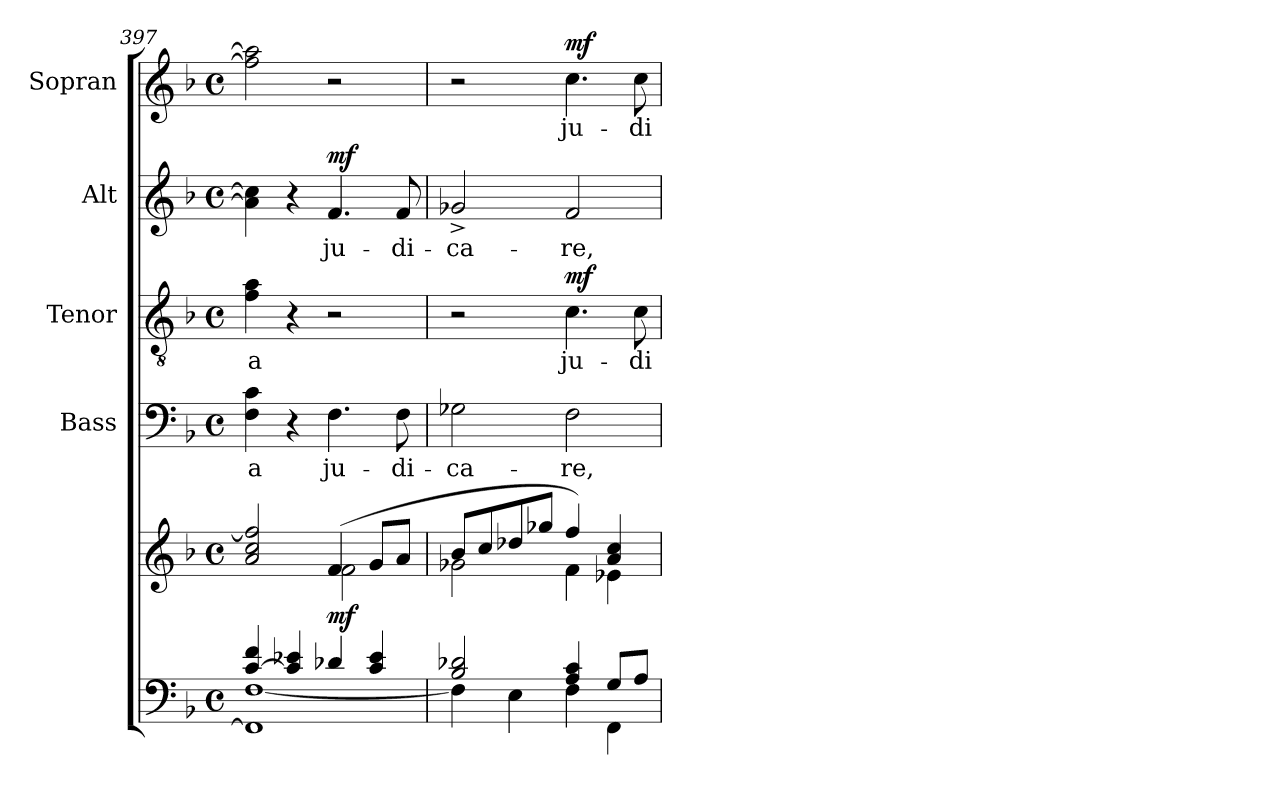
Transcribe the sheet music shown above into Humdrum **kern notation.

**kern	**kern	**dynam	**kern	**text	**kern	**text	**dynam	**kern	**text	**dynam	**kern	**text	**dynam
*part5	*part5	*part5	*part4	*part4	*part3	*part3	*part3	*part2	*part2	*part2	*part1	*part1	*part1
*staff6	*staff5	*staff5/6	*staff4	*staff4	*staff3	*staff3	*staff3	*staff2	*staff2	*staff2	*staff1	*staff1	*staff1
*	*	*	*I"Bass	*	*I"Tenor	*	*	*I"Alt	*	*	*I"Sopran	*	*
*	*	*	*I'B.	*	*I'T.	*	*	*I'A.	*	*	*I'S.	*	*
*clefF4	*clefG2	*	*clefF4	*	*clefGv2	*	*	*clefG2	*	*	*clefG2	*	*
*k[b-]	*k[b-]	*	*k[b-]	*	*k[b-]	*	*	*k[b-]	*	*	*k[b-]	*	*
*F:	*F:	*	*F:	*	*F:	*	*	*F:	*	*	*F:	*	*
*M4/4	*M4/4	*	*M4/4	*	*M4/4	*	*	*M4/4	*	*	*M4/4	*	*
*met(c)	*met(c)	*	*met(c)	*	*met(c)	*	*	*met(c)	*	*	*met(c)	*	*
=397	=397	=397	=397	=397	=397	=397	=397	=397	=397	=397	=397	=397	=397
*^	*^	*	*	*	*	*	*	*	*	*	*	*	*
!	!	!	!	!	!	!LO:LY:b	!	!LO:LY:b	!	!	!	!	!	!	!
[>4c/ 4f/	1FF] [<1F	2a/ 2cc/ 2ff/]	2ryy	.	4F\ 4c\	-a	4f\ 4a\	-a	.	4a\] 4cc\]	.	.	2ff\] 2aa\]	.	.
4c/] 4e-X/	.	.	.	.	4r	.	4r	.	.	4r	.	.	.	.	.
!	!	!	!	!LO:DY:b	!	!LO:LY:b	!	!	!	!	!LO:LY:b	!LO:DY:a	!	!	!
4d-X/	.	(4f/	2f\	mf	4.F\	ju-	2r	.	.	4.f/	ju-	mf	2r	.	.
4c/ 4e-/	.	8g/L	.	.	.	.	.	.	.	.	.	.	.	.	.
!	!	!	!	!	!	!LO:LY:b	!	!	!	!	!LO:LY:b	!	!	!	!
.	.	8a/J	.	.	8F\	-di-	.	.	.	8f/	-di-	.	.	.	.
=398	=398	=398	=398	=398	=398	=398	=398	=398	=398	=398	=398	=398	=398	=398	=398
!	!	!	!	!	!	!LO:LY:b	!	!	!	!	!LO:LY:b	!	!	!	!
2B-/ 2d-X/	4F\]	8b-/L	2g-X\	.	2G-X\	-ca-	2r	.	.	2g-X^>/	-ca-	.	2r	.	.
.	.	8cc/	.	.	.	.	.	.	.	.	.	.	.	.	.
.	4E\	8dd-X/	.	.	.	.	.	.	.	.	.	.	.	.	.
.	.	8gg-X/J	.	.	.	.	.	.	.	.	.	.	.	.	.
!	!	!	!	!	!	!LO:LY:b	!	!LO:LY:b	!LO:DY:a	!	!LO:LY:b	!	!	!LO:LY:b	!LO:DY:a
4A/ 4c/	4F\	4ff/)	4f\	.	2F\	-re,	4.c\	ju-	mf	2f/	-re,	.	4.cc\	ju-	mf
8G/L	4FF\	4a/ 4cc/	4e-X\	.	.	.	.	.	.	.	.	.	.	.	.
!	!	!	!	!	!	!	!	!LO:LY:b	!	!	!	!	!	!LO:LY:b	!
8A/J	.	.	.	.	.	.	8c\	-di-	.	.	.	.	8cc\	-di-	.
*v	*v	*	*	*	*	*	*	*	*	*	*	*	*	*	*
*	*v	*v	*	*	*	*	*	*	*	*	*	*	*	*
=	=	=	=	=	=	=	=	=	=	=	=	=	=
*-	*-	*-	*-	*-	*-	*-	*-	*-	*-	*-	*-	*-	*-
